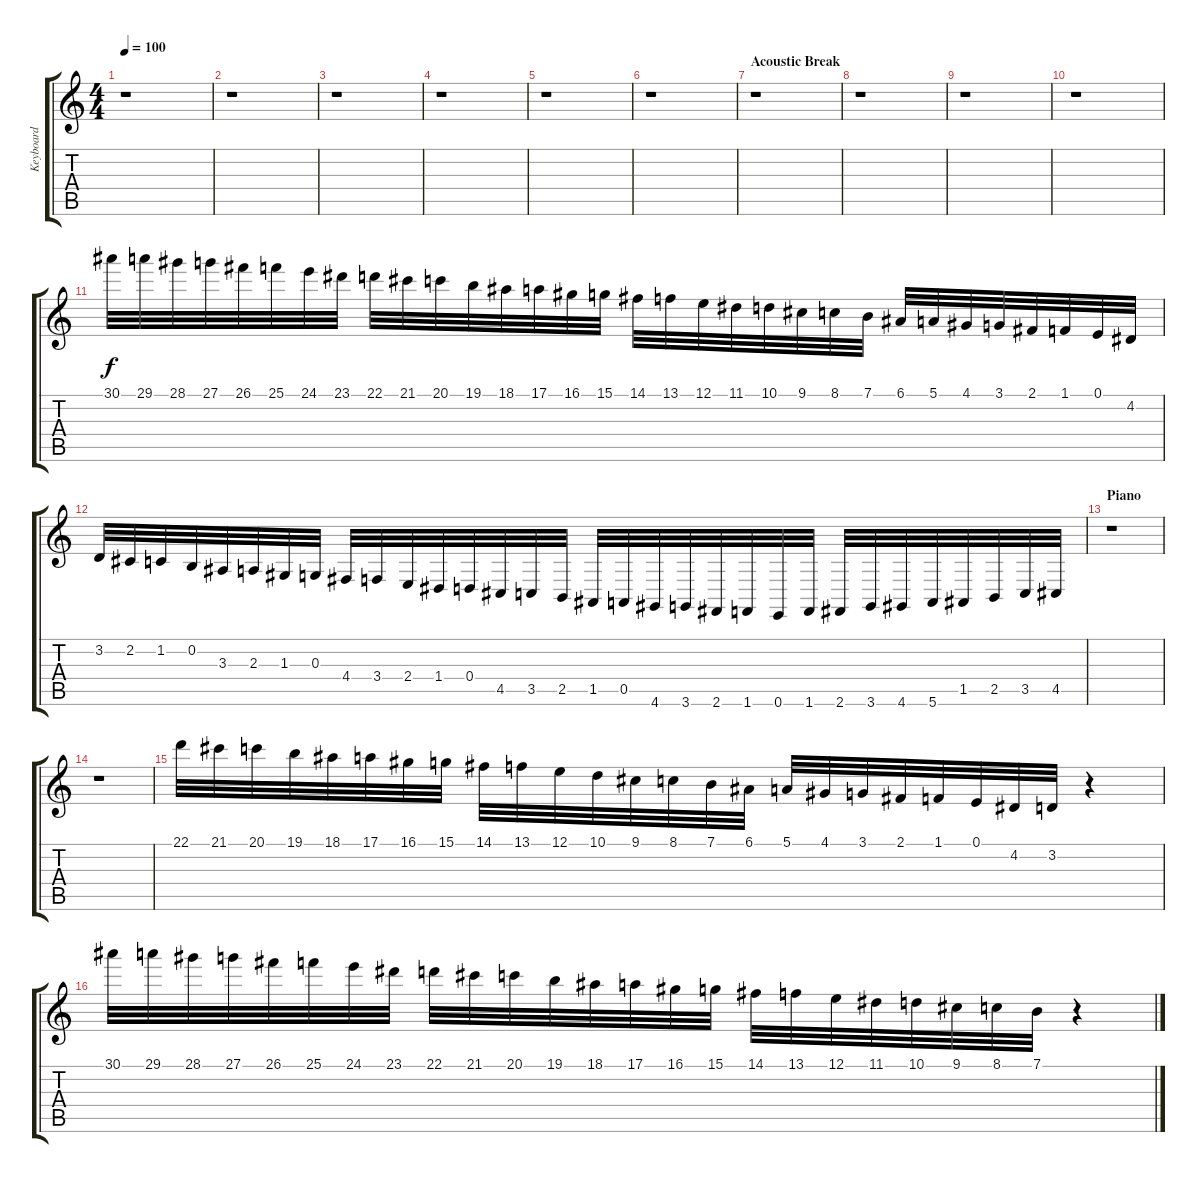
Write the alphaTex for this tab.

\track ("Keyboard" "Keyboard") {instrument lead1square}
\staff {score tabs}
\tuning (E4 B3 G3 D3 A2 E2) {hide}
\ts (4 4)
\tempo 100
\clef g2
\ks c
r.1{dy f} |
r.1 |
\section ("" "")
r.1 |
r.1 |
r.1 |
r.1 |
\section ("" "Acoustic Break")
r.1 |
r.1 |
r.1 |
r.1 |
30.1.32{instrument seashore} 29.1.32 28.1.32 27.1.32 26.1.32 25.1.32 24.1.32 23.1.32 22.1.32 21.1.32 20.1.32 19.1.32 18.1.32 17.1.32 16.1.32 15.1.32 14.1.32 13.1.32 12.1.32 11.1.32 10.1.32 9.1.32 8.1.32 7.1.32 6.1.32 5.1.32 4.1.32 3.1.32 2.1.32 1.1.32 0.1.32 4.2.32 |
3.2.32 2.2.32 1.2.32 0.2.32 3.3.32 2.3.32 1.3.32 0.3.32 4.4.32 3.4.32 2.4.32 1.4.32 0.4.32 4.5.32 3.5.32 2.5.32 1.5.32 0.5.32 4.6.32 3.6.32 2.6.32 1.6.32 0.6.32 1.6.32 2.6.32 3.6.32 4.6.32 5.6.32 1.5.32 2.5.32 3.5.32 4.5.32 |
\section ("" "Piano")
r.1 |
r.1 |
22.1.32{volume 10 instrument seashore} 21.1.32 20.1.32 19.1.32 18.1.32 17.1.32 16.1.32 15.1.32 14.1.32 13.1.32 12.1.32 10.1.32 9.1.32 8.1.32 7.1.32 6.1.32 5.1.32 4.1.32 3.1.32 2.1.32 1.1.32 0.1.32 4.2.32 3.2.32 r.4 |
30.1.32{instrument seashore} 29.1.32 28.1.32 27.1.32 26.1.32 25.1.32 24.1.32 23.1.32 22.1.32 21.1.32 20.1.32 19.1.32 18.1.32 17.1.32 16.1.32 15.1.32 14.1.32 13.1.32 12.1.32 11.1.32 10.1.32 9.1.32 8.1.32 7.1.32 r.4
